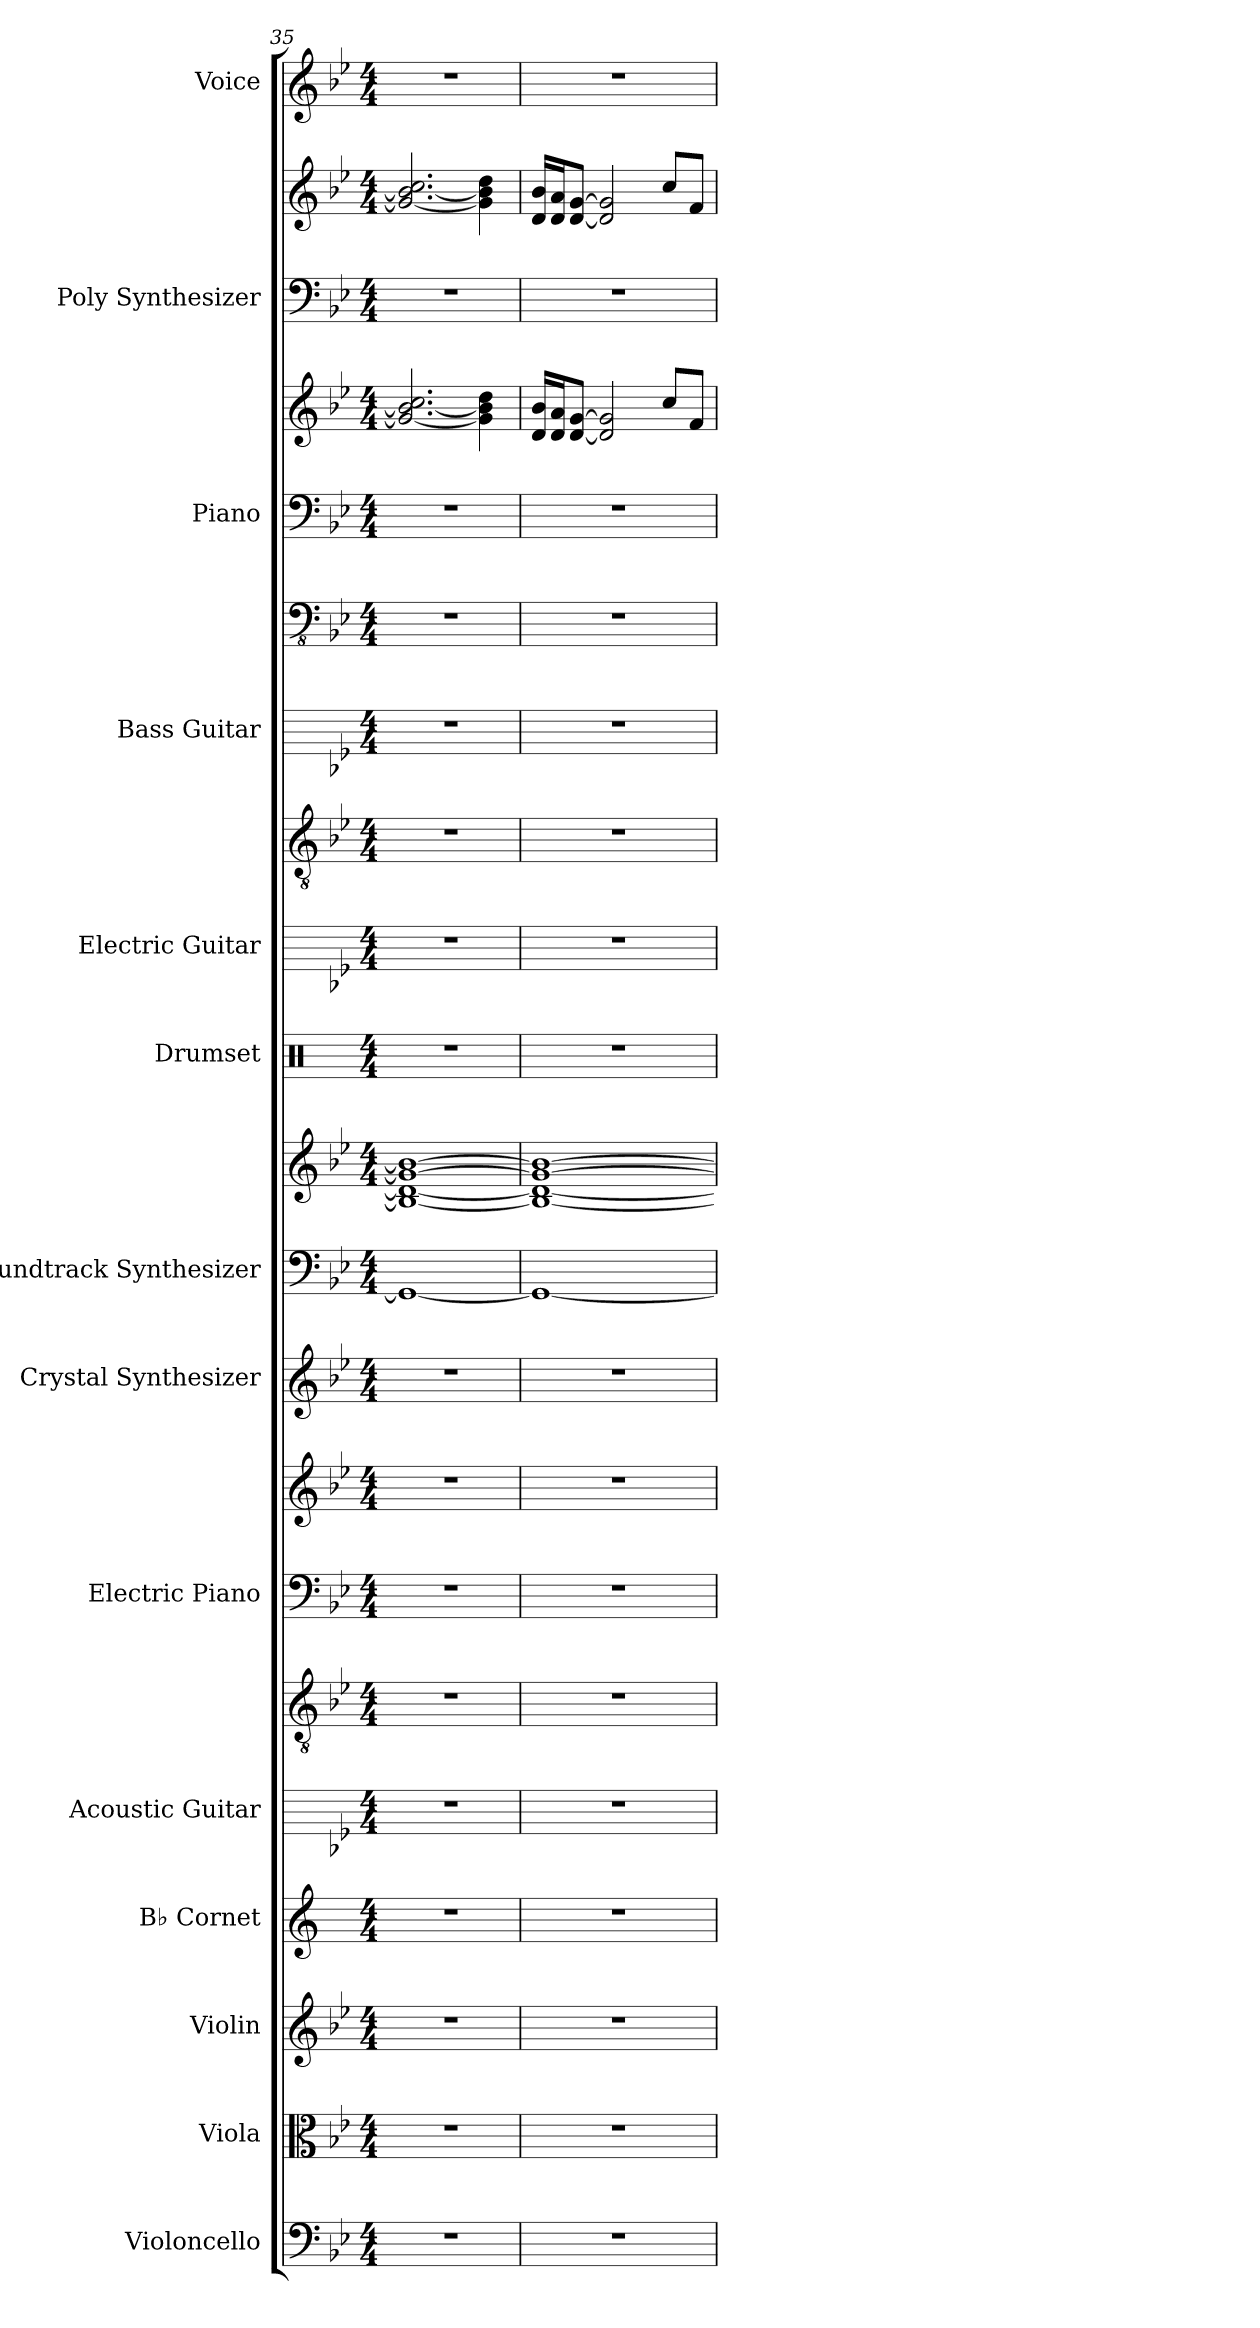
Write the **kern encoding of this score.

**kern	**kern	**kern	**kern	**kern	**kern	**kern	**kern	**kern	**kern	**kern	**kern	**kern	**kern	**kern	**kern	**kern	**kern	**kern	**kern	**kern
*part14	*part13	*part12	*part11	*part10	*part10	*part9	*part9	*part8	*part7	*part7	*part6	*part5	*part5	*part4	*part4	*part3	*part3	*part2	*part2	*part1
*staff21	*staff20	*staff19	*staff18	*staff17	*staff16	*staff15	*staff14	*staff13	*staff12	*staff11	*staff10	*staff9	*staff8	*staff7	*staff6	*staff5	*staff4	*staff3	*staff2	*staff1
*I"Violoncello	*I"Viola	*I"Violin	*I"B♭ Cornet	*I"Acoustic Guitar	*	*I"Electric Piano	*	*I"Crystal Synthesizer	*I"Soundtrack Synthesizer	*	*I"Drumset	*I"Electric Guitar	*	*I"Bass Guitar	*	*I"Piano	*	*I"Poly Synthesizer	*	*I"Voice
*I'Vc.	*I'Vla.	*I'Vln.	*I'B♭ Cnt.	*I'Guit.	*	*I'El. Pno.	*	*I'Synth.	*I'Synth.	*	*I'Drs.	*I'El. Guit.	*	*I'B. Guit.	*	*I'Pno.	*	*I'Synth.	*	*I'Vo.
*clefF4	*clefC3	*clefG2	*clefG2	*	*clefGv2	*clefF4	*clefG2	*clefG2	*clefF4	*clefG2	*clefX	*	*clefGv2	*	*clefFv4	*clefF4	*clefG2	*clefF4	*clefG2	*clefG2
*	*	*	*ITrd1c2	*	*	*	*	*	*	*	*	*	*	*	*	*	*	*	*	*
*k[b-e-]	*k[b-e-]	*k[b-e-]	*k[b-e-]	*k[b-e-]	*k[b-e-]	*k[b-e-]	*k[b-e-]	*k[b-e-]	*k[b-e-]	*k[b-e-]	*k[]	*k[b-e-]	*k[b-e-]	*k[b-e-]	*k[b-e-]	*k[b-e-]	*k[b-e-]	*k[b-e-]	*k[b-e-]	*k[b-e-]
*M4/4	*M4/4	*M4/4	*M4/4	*M4/4	*M4/4	*M4/4	*M4/4	*M4/4	*M4/4	*M4/4	*M4/4	*M4/4	*M4/4	*M4/4	*M4/4	*M4/4	*M4/4	*M4/4	*M4/4	*M4/4
=35	=35	=35	=35	=35	=35	=35	=35	=35	=35	=35	=35	=35	=35	=35	=35	=35	=35	=35	=35	=35
1r	1r	1r	1r	1r	1r	1r	1r	1r	1GG_	1B-_ 1d_ 1g_ 1b-_	1r	1r	1r	1r	1r	1r	2.g/_ 2.b-/_ 2.cc/	1r	2.g/_ 2.b-/_ 2.cc/	1r
.	.	.	.	.	.	.	.	.	.	.	.	.	.	.	.	.	4g\] 4b-\] 4dd\	.	4g\] 4b-\] 4dd\	.
=36	=36	=36	=36	=36	=36	=36	=36	=36	=36	=36	=36	=36	=36	=36	=36	=36	=36	=36	=36	=36
1r	1r	1r	1r	1r	1r	1r	1r	1r	1GG_	1B-_ 1d_ 1g_ 1b-_	1r	1r	1r	1r	1r	1r	16d/ 16b-/LL	1r	16d/ 16b-/LL	1r
.	.	.	.	.	.	.	.	.	.	.	.	.	.	.	.	.	16d/ 16a/J	.	16d/ 16a/J	.
.	.	.	.	.	.	.	.	.	.	.	.	.	.	.	.	.	[8d/ [8g/J	.	[8d/ [8g/J	.
.	.	.	.	.	.	.	.	.	.	.	.	.	.	.	.	.	2d/] 2g/]	.	2d/] 2g/]	.
.	.	.	.	.	.	.	.	.	.	.	.	.	.	.	.	.	8cc/L	.	8cc/L	.
.	.	.	.	.	.	.	.	.	.	.	.	.	.	.	.	.	8f/J	.	8f/J	.
=	=	=	=	=	=	=	=	=	=	=	=	=	=	=	=	=	=	=	=	=
*-	*-	*-	*-	*-	*-	*-	*-	*-	*-	*-	*-	*-	*-	*-	*-	*-	*-	*-	*-	*-
